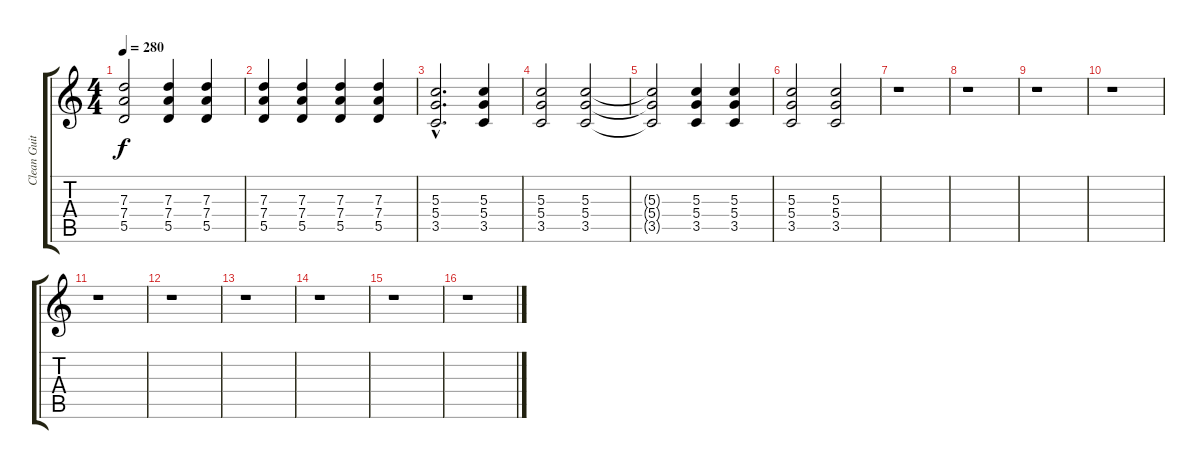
\track ("Clean Guitar" "Clean Guit") {instrument electricguitarclean}
\staff {score tabs}
\tuning (E4 B3 G3 D3 A2 E2) {hide}
\ts (4 4)
\tempo 280
\clef g2
\ks c
(7.3{t} 7.4{t} 5.5{t}).2{dy f} (7.3 7.4 5.5).4 (7.3 7.4 5.5).4 |
(7.3 7.4 5.5).4 (7.3 7.4 5.5).4 (7.3 7.4 5.5).4 (7.3 7.4 5.5).4 |
(5.3{hac} 5.4{hac} 3.5{hac}).2{d} (5.3 5.4 3.5).4 |
(5.3 5.4 3.5).2 (5.3 5.4 3.5).2 |
(5.3{t} 5.4{t} 3.5{t}).2 (5.3 5.4 3.5).4 (5.3 5.4 3.5).4 |
(5.3 5.4 3.5).2 (5.3 5.4 3.5).2 |
r.1 |
r.1 |
r.1 |
r.1 |
r.1 |
r.1 |
r.1 |
r.1 |
r.1 |
r.1
